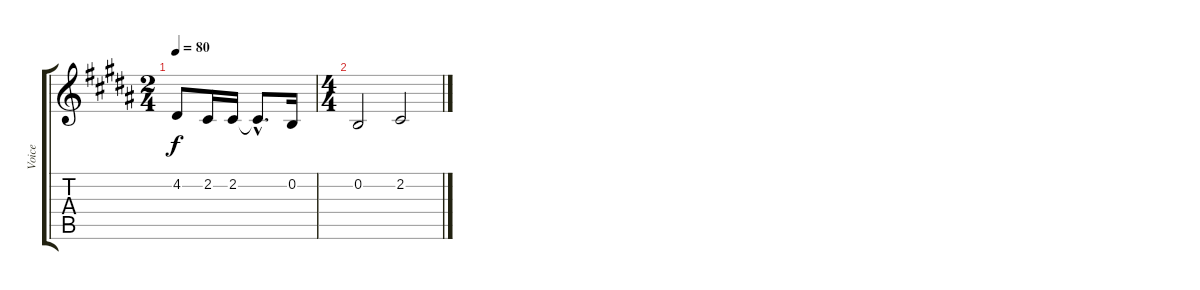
\track ("Voice" "Voice") {instrument flute}
\staff {score tabs}
\tuning (E4 B3 G3 D3 A2 E2) {hide}
\ts (2 4)
\tempo 80
\clef g2
\ks b
4.2.8{dy f} 2.2.16 2.2.16 2.2{hac t}.8{d} 0.2.16 |
\ts (4 4)
0.2.2 2.2.2
